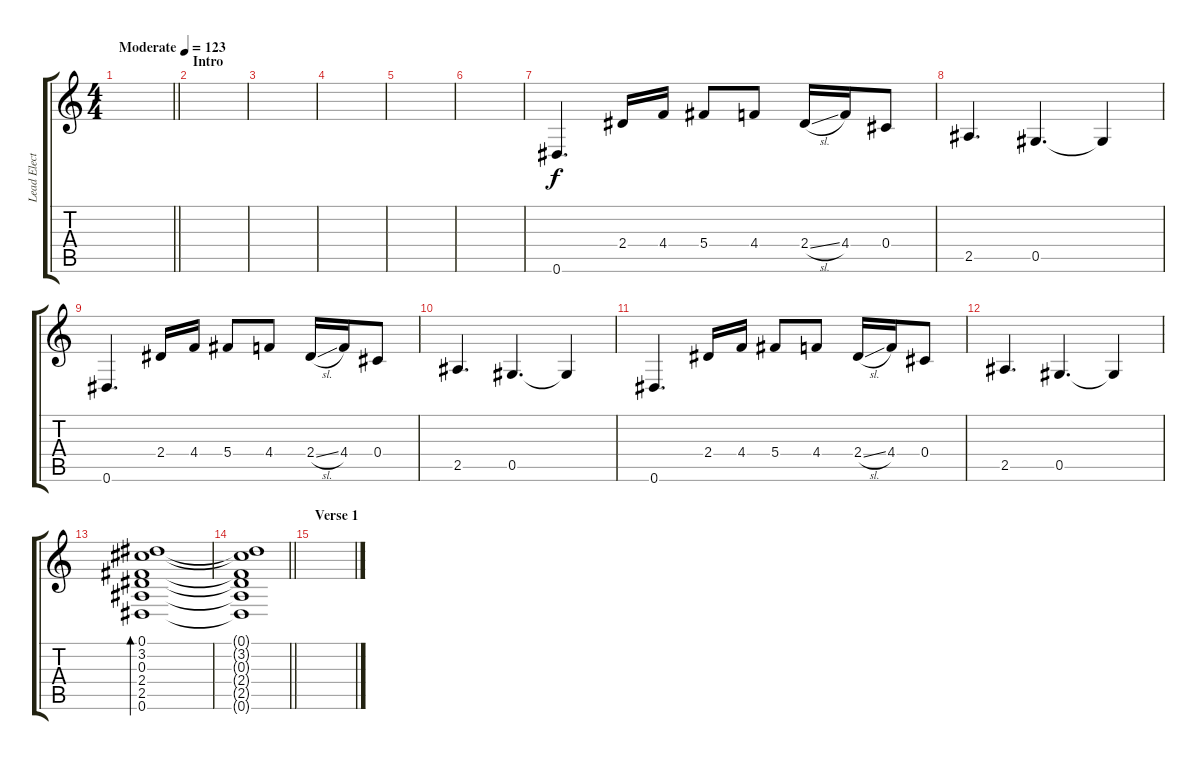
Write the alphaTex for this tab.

\track ("Lead Electric" "Lead Elect") {instrument electricguitarclean}
\staff {score tabs}
\tuning (Eb4 Bb3 Gb3 Db3 Ab2 Eb2) {hide}
\ts (4 4)
\tempo (123 "Moderate")
\clef g2
\barLineRight lightlight
\ks c
|
\section ("" "Intro")
|
|
|
|
|
0.6.4{d} 2.4.16 4.4.16 5.4.8 4.4.8 2.4{sl}.16 4.4.16 0.4.8 |
2.5.4{d} 0.5.4{d} 0.5{t}.4 |
0.6.4{d} 2.4.16 4.4.16 5.4.8 4.4.8 2.4{sl}.16 4.4.16 0.4.8 |
2.5.4{d} 0.5.4{d} 0.5{t}.4 |
0.6.4{d} 2.4.16 4.4.16 5.4.8 4.4.8 2.4{sl}.16 4.4.16 0.4.8 |
2.5.4{d} 0.5.4{d} 0.5{t}.4 |
(0.1 3.2 0.3 2.4 2.5 0.6).1{bd 240} |
\barLineRight lightlight
(0.1{t} 3.2{t} 0.3{t} 2.4{t} 2.5{t} 0.6{t}).1 |
\section ("" "Verse 1")
